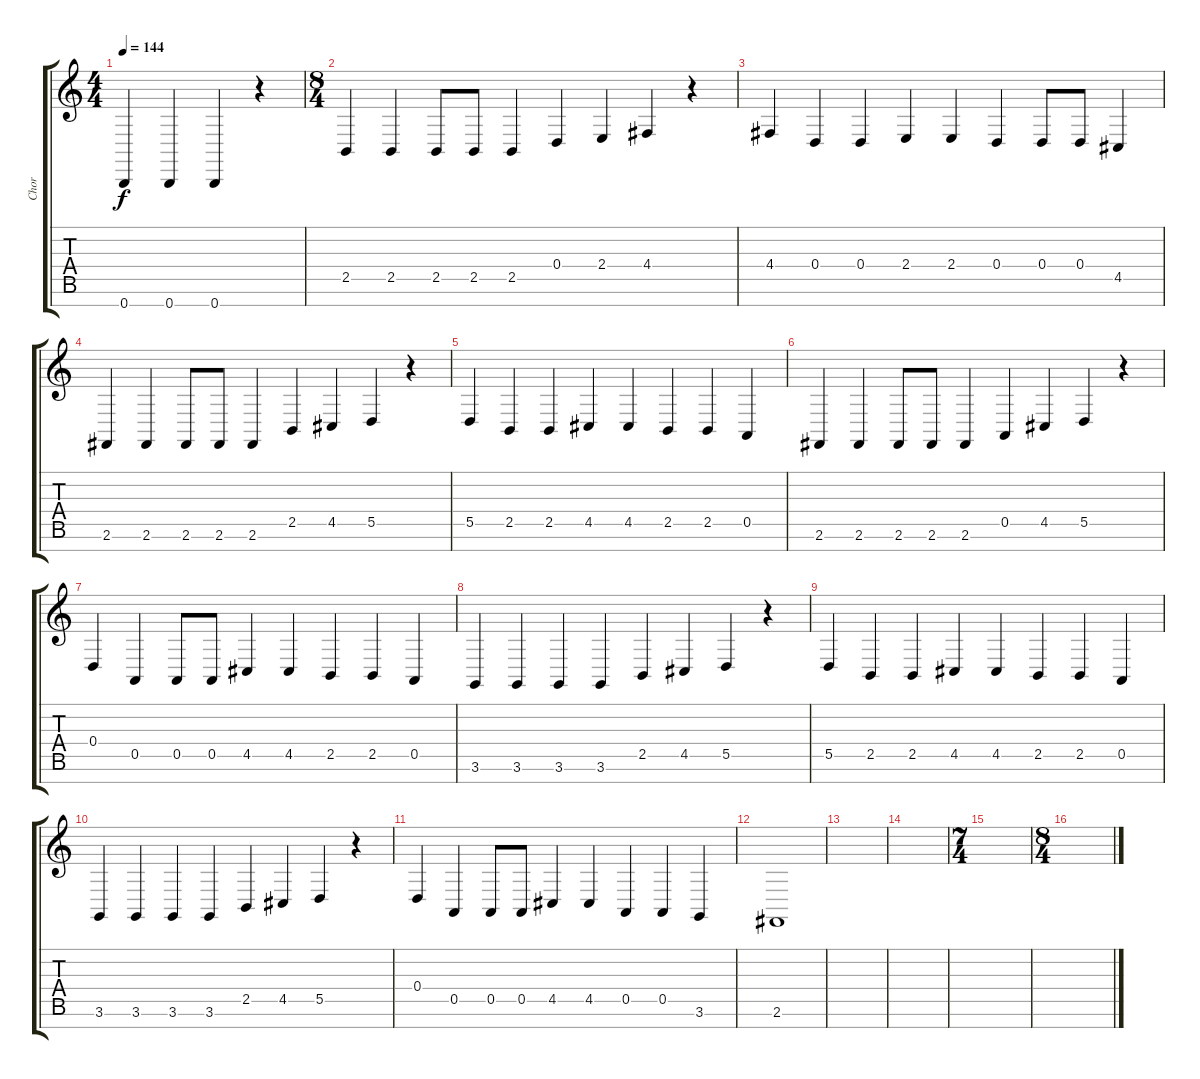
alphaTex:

\track ("Chor" "Chor") {instrument trumpet}
\staff {score tabs}
\tuning (E4 B3 G3 D3 A2 E2 B1) {hide}
\ts (4 4)
\tempo 144
\clef g2
\ks c
0.7.4{dy f} 0.7.4 0.7.4 r.4 |
\ts (8 4)
2.5.4 2.5.4 2.5.8 2.5.8 2.5.4 0.4.4 2.4.4 4.4.4 r.4 |
4.4.4 0.4.4 0.4.4 2.4.4 2.4.4 0.4.4 0.4.8 0.4.8 4.5.4 |
2.6.4 2.6.4 2.6.8 2.6.8 2.6.4 2.5.4 4.5.4 5.5.4 r.4 |
5.5.4 2.5.4 2.5.4 4.5.4 4.5.4 2.5.4 2.5.4 0.5.4 |
2.6.4 2.6.4 2.6.8 2.6.8 2.6.4 0.5.4 4.5.4 5.5.4 r.4 |
0.4.4 0.5.4 0.5.8 0.5.8 4.5.4 4.5.4 2.5.4 2.5.4 0.5.4 |
3.6.4 3.6.4 3.6.4 3.6.4 2.5.4 4.5.4 5.5.4 r.4 |
5.5.4 2.5.4 2.5.4 4.5.4 4.5.4 2.5.4 2.5.4 0.5.4 |
3.6.4 3.6.4 3.6.4 3.6.4 2.5.4 4.5.4 5.5.4 r.4 |
0.4.4 0.5.4 0.5.8 0.5.8 4.5.4 4.5.4 0.5.4 0.5.4 3.6.4 |
2.6.1 |
|
|
\ts (7 4)
|
\ts (8 4)
